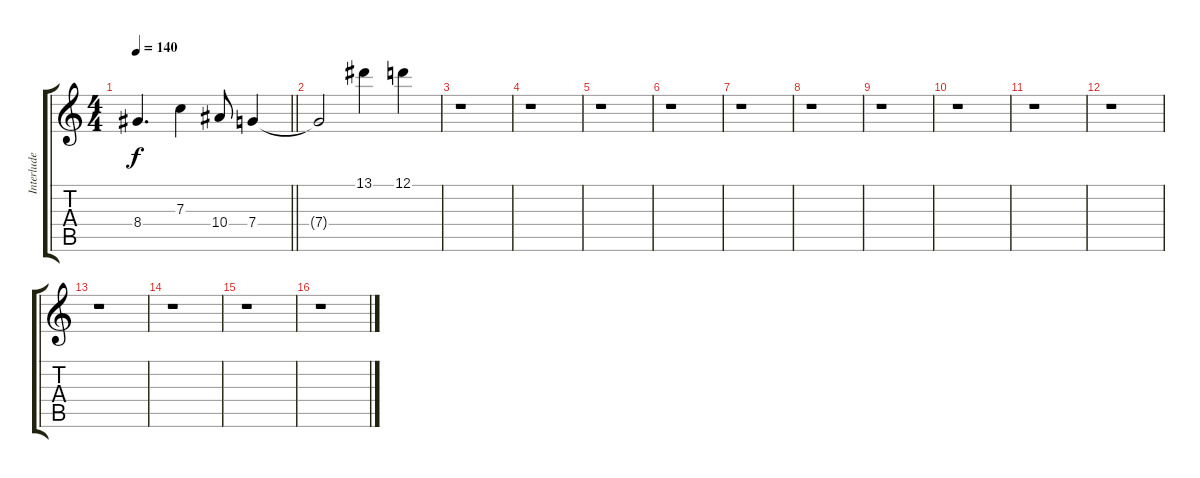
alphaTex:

\track ("Interlude Piano" "Interlude ") {instrument acousticgrandpiano}
\staff {score tabs}
\tuning (D5 A4 F4 C4 G3 D3) {hide}
\ts (4 4)
\tempo 140
\clef g2
\barLineRight lightlight
\ks c
8.4.4{d dy f} 7.3.4 10.4.8 7.4.4 |
\section ("" "")
7.4{t}.2 13.1.4 12.1.4 |
r.1 |
r.1 |
r.1 |
r.1 |
r.1 |
r.1 |
r.1 |
r.1 |
r.1 |
r.1 |
r.1 |
r.1 |
r.1 |
r.1
